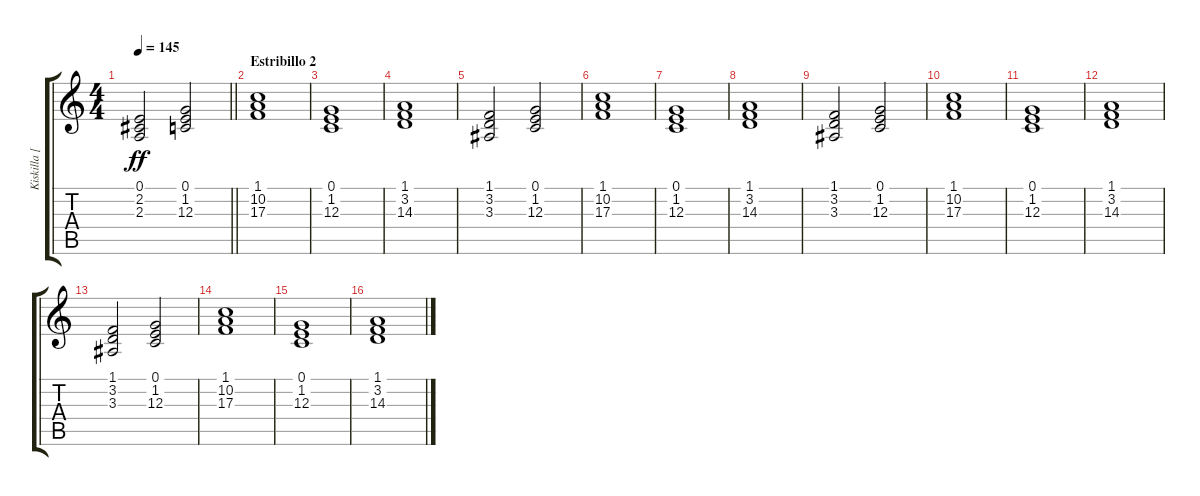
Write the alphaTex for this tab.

\track ("Kiskilla [Teclado]" "Kiskilla [") {instrument churchorgan}
\staff {score tabs}
\tuning (E4 B3 G3 D3 A2 E2) {hide}
\ts (4 4)
\tempo 145
\clef g2
\barLineRight lightlight
\ks c
(0.1 2.2 2.3).2{dy ff} (0.1 1.2 12.3).2 |
\section ("" "Estribillo 2")
(1.1 10.2 17.3).1 |
(0.1 1.2 12.3).1 |
(1.1 3.2 14.3).1 |
(1.1 3.2 3.3).2 (0.1 1.2 12.3).2 |
(1.1 10.2 17.3).1 |
(0.1 1.2 12.3).1 |
(1.1 3.2 14.3).1 |
(1.1 3.2 3.3).2 (0.1 1.2 12.3).2 |
(1.1 10.2 17.3).1 |
(0.1 1.2 12.3).1 |
(1.1 3.2 14.3).1 |
(1.1 3.2 3.3).2 (0.1 1.2 12.3).2 |
(1.1 10.2 17.3).1 |
(0.1 1.2 12.3).1 |
(1.1 3.2 14.3).1
